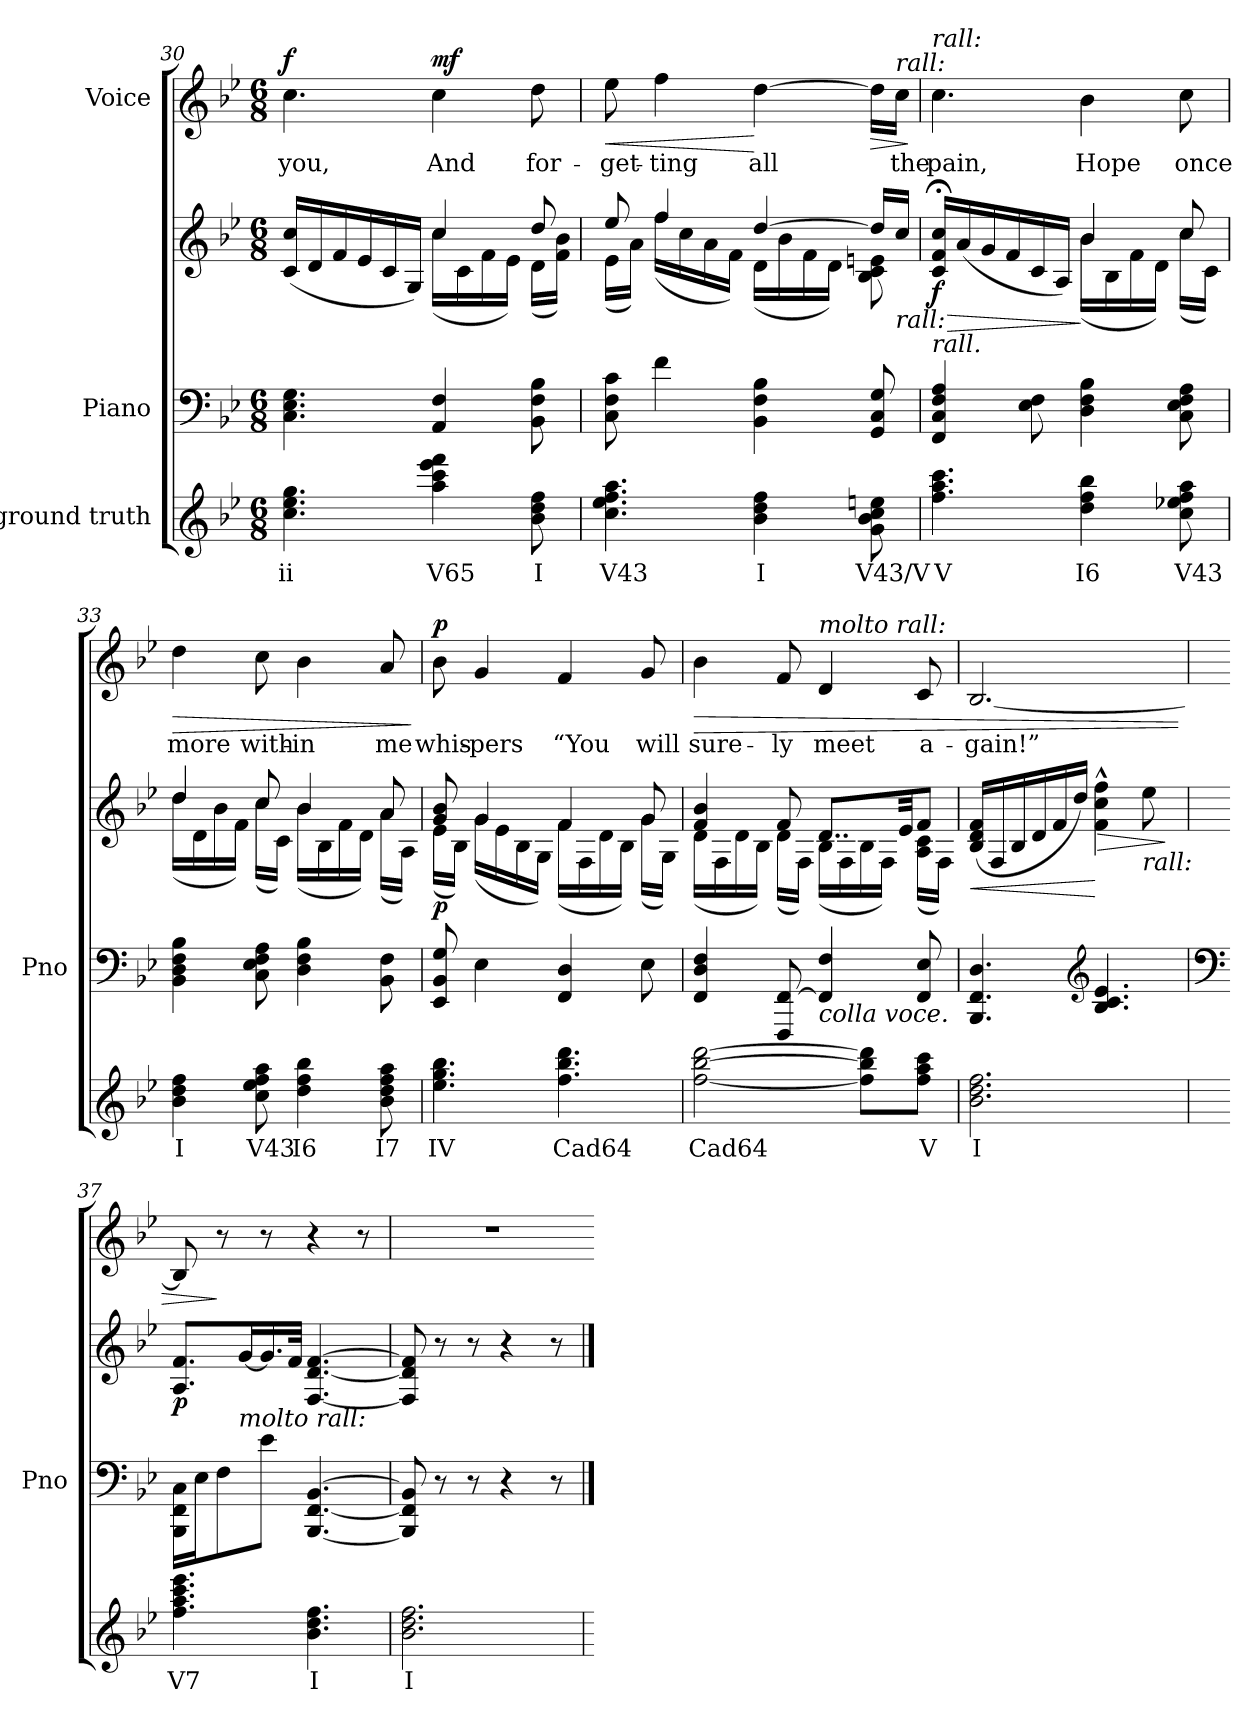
**kern	**text	**kern	**kern	**dynam	**kern	**text	**dynam
*part3	*part3	*part2	*part2	*part2	*part1	*part1	*part1
*staff4	*staff4	*staff3	*staff2	*staff2/3	*staff1	*staff1	*staff1
*I"ground truth	*	*I"Piano	*	*	*I"Voice	*	*
*	*	*I'Pno	*	*	*	*	*
*	*	*clefF4	*clefG2	*	*clefG2	*	*
*k[b-e-]	*	*k[b-e-]	*k[b-e-]	*	*k[b-e-]	*	*
*M6/8	*	*M6/8	*M6/8	*	*M6/8	*	*
=30	=30	=30	=30	=30	=30	=30	=30
*	*	*	*^	*	*	*	*
!	!	!	!	!LO:N:n=2:head=solid	!	!	!	!
!	!	!	!	!	!	!	!LO:LY:b	!LO:DY:a
4.cc 4.ee- 4.gg	ii	4.C\ 4.E-\ 4.G\	4.ryy	(<16c/ 16cc/LL	.	4.cc\	you,	f
.	.	.	.	16d/	.	.	.	.
.	.	.	.	16f/	.	.	.	.
.	.	.	.	16e-/	.	.	.	.
.	.	.	.	16c/	.	.	.	.
.	.	.	.	16G/JJ)	.	.	.	.
!	!	!	!	!	!	!	!LO:LY:b	!LO:DY:a
4aa 4ccc 4eee- 4fff	V65	4AA/ 4F/	4cc/	(<16cc\LL	.	4cc\	And	mf
.	.	.	.	16c\	.	.	.	.
.	.	.	.	16f\	.	.	.	.
.	.	.	.	16e-\JJ)	.	.	.	.
!	!	!	!	!	!	!	!LO:LY:b	!
8b- 8dd 8ff	I	8BB-\ 8F\ 8B-\	8dd/	(<16d\LL	.	8dd\	for-	.
.	.	.	.	16f\ 16b-\JJ)	.	.	.	.
=31	=31	=31	=31	=31	=31	=31	=31	=31
!	!	!	!	!	!	!	!LO:LY:b	!LO:HP:b
4.cc 4.ee- 4.ff 4.aa	V43	8C\ 8F\ 8c\	8ee-/	(<16e-\LL	.	8ee-\	-get-	<
.	.	.	.	16a\JJ)	.	.	.	.
!	!	!	!	!	!	!	!LO:LY:b	!
.	.	4f\	4ff/	(<16ff\LL	.	4ff\	-ting	.
.	.	.	.	16cc\	.	.	.	.
.	.	.	.	16a\	.	.	.	.
.	.	.	.	16f\JJ)	.	.	.	.
*	*	*	*	*	*	*MM90	*	*
!	!	!	!	!	!	!	!LO:LY:b	!
4b- 4dd 4ff	I	4BB-\ 4F\ 4B-\	[4dd/	(<16d\LL	.	[4dd\	all	[
.	.	.	.	16b-\	.	.	.	.
.	.	.	.	16f\	.	.	.	.
.	.	.	.	16d\JJ)	.	.	.	.
!	!	!	!	!	!	!	!	!LO:HP:b
8g 8b- 8cc 8een	V43/V	8GG/ 8C/ 8G/	16dd/LL]	8B-\ 8c\ 8en\	.	16dd\LL]	.	>
!	!	!	!	!	!	!LO:TX:a:i:t=rall&colon;	!	!
!	!	!	!LO:TX:b:i:t=rall&colon;	!	!	!	!	!
!	!	!	!	!	!	!	!LO:LY:b	!
.	.	.	16cc/JJ	.	.	16cc\JJ	the	.
*	*	*	*v	*v	*	*	*	*
.	.	.	.	.	.	.	]
=32	=32	=32	=32	=32	=32	=32	=32
*	*	*^	*	*	*	*	*
!	!	!	!	!LO:N:n=3:head=solid	!LO:HP:b	!	!	!
*	*	*	*	*^	*	*	*	*
*	*	*v	*v	*	*	*	*	*	*
*	*	*	*v	*v	*	*	*	*
*	*	*	*	*	*MM86	*	*
*	*	*^	*^	*	*	*	*
!	!	!	!	!	!	!	!LO:TX:a:i:t=rall&colon;	!	!
!	!	!	!	!LO:TX:b:i:t=rall.	!	!	!	!	!
!	!	!	!	!	!	!LO:DY:n=1:b	!	!LO:LY:b	!
4.ff 4.aa 4.ccc	V	4.ryy	4FF/ 4C/ 4F/ 4A/	16c/;< 16f/;< 16cc/;<LL	4.ryy	> f	4.cc\	pain,	.
.	.	.	.	(<16a/	.	.	.	.	.
.	.	.	.	16g/	.	.	.	.	.
.	.	.	.	16f/	.	.	.	.	.
.	.	.	8E-\ 8F\	16c/	.	.	.	.	.
.	.	.	.	16A/JJ)	.	.	.	.	.
*	*	*	*	*	*	*	*MM93	*	*
!	!	!	!	!	!	!LO:DY:n=2:b	!	!LO:LY:b	!
!	!	!	!	!	!	!LO:DY:n=3:b	!	!	!LO:DY:a
!	!	!	!	!	!	!	!	!	!LO:DY:n=1:a
4dd 4ff 4bb-	I6	4.ryy	4D\ 4F\ 4B-\	4b-/	(<16b-\LL	] p other-dynamics	4b-\	Hope	p other-dynamics
.	.	.	.	.	16B-\	.	.	.	.
.	.	.	.	.	16f\	.	.	.	.
.	.	.	.	.	16d\JJ)	.	.	.	.
!	!	!	!	!	!	!	!	!LO:LY:b	!
8cc 8ee-X 8ff 8aa	V43	.	8C\ 8E-\ 8F\ 8A\	8cc/	(<16cc\LL	.	8cc\	once	.
.	.	.	.	.	16c\JJ)	.	.	.	.
*	*	*v	*v	*	*	*	*	*	*
=33	=33	=33	=33	=33	=33	=33	=33	=33
!	!	!	!	!	!	!	!LO:LY:b	!LO:HP:b
4b- 4dd 4ff	I	4BB-\ 4D\ 4F\ 4B-\	4dd/	(<16dd\LL	.	4dd\	more	>
.	.	.	.	16d\	.	.	.	.
.	.	.	.	16b-\	.	.	.	.
.	.	.	.	16f\JJ)	.	.	.	.
!	!	!	!	!	!	!	!LO:LY:b	!
8cc 8ee- 8ff 8aa	V43	8C\ 8E-\ 8F\ 8A\	8cc/	(<16cc\LL	.	8cc\	with-	.
.	.	.	.	16c\JJ)	.	.	.	.
!	!	!	!	!	!	!	!LO:LY:b	!
4dd 4ff 4bb-	I6	4D\ 4F\ 4B-\	4b-/	(<16b-\LL	.	4b-\	-in	.
.	.	.	.	16B-\	.	.	.	.
.	.	.	.	16f\	.	.	.	.
.	.	.	.	16d\JJ)	.	.	.	.
!	!	!	!	!	!	!	!LO:LY:b	!
8b- 8dd 8ff 8aa	I7	8BB-\ 8F\	8a/	(<16a\LL	.	8a/	me	.
.	.	.	.	16A\JJ)	.	.	.	.
*	*	*	*v	*v	*	*	*	*
.	.	.	.	.	.	.	]
=34	=34	=34	=34	=34	=34	=34	=34
*	*	*	*^	*	*	*	*
!	!	!	!	!	!LO:DY:b	!	!LO:LY:b	!LO:DY:a
4.ee- 4.gg 4.bb-	IV	8EE-/ 8BB-/ 8G/	8g/ 8b-/	(<16e-\LL	p	8b-\	whis-	p
.	.	.	.	16B-\JJ)	.	.	.	.
!	!	!	!	!	!	!	!LO:LY:b	!
.	.	4E-\	4g/	(<16g\LL	.	4g/	-pers	.
.	.	.	.	16e-\	.	.	.	.
.	.	.	.	16B-\	.	.	.	.
.	.	.	.	16G\JJ)	.	.	.	.
!	!	!	!	!	!	!	!LO:LY:b	!
4.ff 4.bb- 4.ddd	Cad64	4FF/ 4D/	4f/	(<16f\LL	.	4f/	“You	.
.	.	.	.	16F\	.	.	.	.
.	.	.	.	16d\	.	.	.	.
.	.	.	.	16B-\JJ)	.	.	.	.
!	!	!	!	!	!	!	!LO:LY:b	!
.	.	8E-\	8g/	(<16g\LL	.	8g/	will	.
.	.	.	.	16G\JJ)	.	.	.	.
=35	=35	=35	=35	=35	=35	=35	=35	=35
*	*	*	*	*	*	*MM90	*	*
!	!	!	!	!	!	!	!LO:LY:b	!LO:HP:b
[2ff [2bb- [2ddd	Cad64	4FF/ 4D/ 4F/	4f/ 4b-/	(<16d\LL	.	4b-\	sure-	>
.	.	.	.	16F\	.	.	.	.
.	.	.	.	16d\	.	.	.	.
.	.	.	.	16B-\JJ)	.	.	.	.
!	!	!	!	!	!	!	!LO:LY:b	!
.	.	8FFF/ [8FF/	8f/	(<16d\LL	.	8f/	-ly	.
.	.	.	.	16F\JJ)	.	.	.	.
*	*	*	*	*	*	*MM80	*	*
!	!	!	!	!	!	!LO:TX:a:i:t=molto rall&colon;	!	!
!	!	!LO:TX:b:i:t=colla voce.	!	!	!	!	!	!
!	!	!	!	!	!	!	!LO:LY:b	!
.	.	4FF/] 4F/	8..d/L	(<16B-\LL	.	4d/	meet	.
.	.	.	.	16F\	.	.	.	.
8ff] 8bb-] 8ddd]L	.	.	.	16B-\	.	.	.	.
.	.	.	.	16F\JJ)	.	.	.	.
.	.	.	32e-/KK	.	.	.	.	.
!	!	!	!	!	!	!	!LO:LY:b	!
8ff 8aa 8cccJ	V	8FF/ 8E-/	8f/J	(<16A\ 16c\LL	.	8c/	a-	.
.	.	.	.	16F\JJ)	.	.	.	.
*	*	*	*v	*v	*	*	*	*
=36	=36	=36	=36	=36	=36	=36	=36
*	*	*	*^	*	*	*	*
!	!	!	!	!	!LO:HP:b	!	!	!
*	*	*	*v	*v	*	*	*	*
*	*	*	*	*	*MM70	*	*
*	*	*	*^	*	*	*	*
!	!	!	!	!	!	!	!LO:LY:b	!
*	*	*	*v	*v	*	*	*	*
2.b- 2.dd 2.ff	I	4.BBB-/ 4.FF/ 4.D/	(<16B-/ 16d/ 16f/LL	<	[2.B-/	-gain!”	.
.	.	.	16F/	.	.	.	.
.	.	.	16B-/	.	.	.	.
.	.	.	16d/	.	.	.	.
.	.	.	16f/	.	.	.	.
.	.	.	16dd/JJ)	.	.	.	.
*	*	*clefG2	*	*	*	*	*
!	!	!	!	!LO:HP:n=1:b	!	!	!
.	.	4.B-/ 4.c/ 4.e-/	4f\^^ 4cc\^^ 4ff\^^	[ >	.	.	.
!	!	!	!LO:TX:b:i:t=rall&colon;	!	!	!	!
.	.	.	8ee-\	.	.	.	.
.	.	.	.	]	.	.	.
=37	=37	=37	=37	=37	=37	=37	=37
*	*	*clefF4	*	*	*	*	*
!	!	!	!	!LO:DY:b	!	!	!
4.ff 4.aa 4.ccc 4.eee-	V7	16BBB-\ 16FF\ 16C\LL	8.A/ 8.f/L	p	8B-/]	.	.
.	.	16E-\J	.	.	.	.	.
.	.	8F\	.	.	8r	.	]
!	!	!	!LO:TX:b:i:t=molto rall&colon;	!	!	!	!
.	.	.	[16g/L	.	.	.	.
*	*	*	*	*	*MM50	*	*
.	.	8e-\J	16.g/]	.	8r	.	.
.	.	.	32f/JJk	.	.	.	.
4.b- 4.dd 4.ff	I	[4.BBB-/ [4.FF/ [4.BB-/	[4.F/ [4.d/ [4.f/	.	4r	.	.
.	.	.	.	.	8r	.	.
=38	=38	=38	=38	=38	=38	=38	=38
2.b- 2.dd 2.ff	I	8BBB-/] 8FF/] 8BB-/]	8F/] 8d/] 8f/]	.	2.r	.	.
.	.	8r	8r	.	.	.	.
.	.	8r	8r	.	.	.	.
.	.	4r	4r	.	.	.	.
.	.	8r	8r	.	.	.	.
=	==	==	==	==	==	==	==
*-	*-	*-	*-	*-	*-	*-	*-
